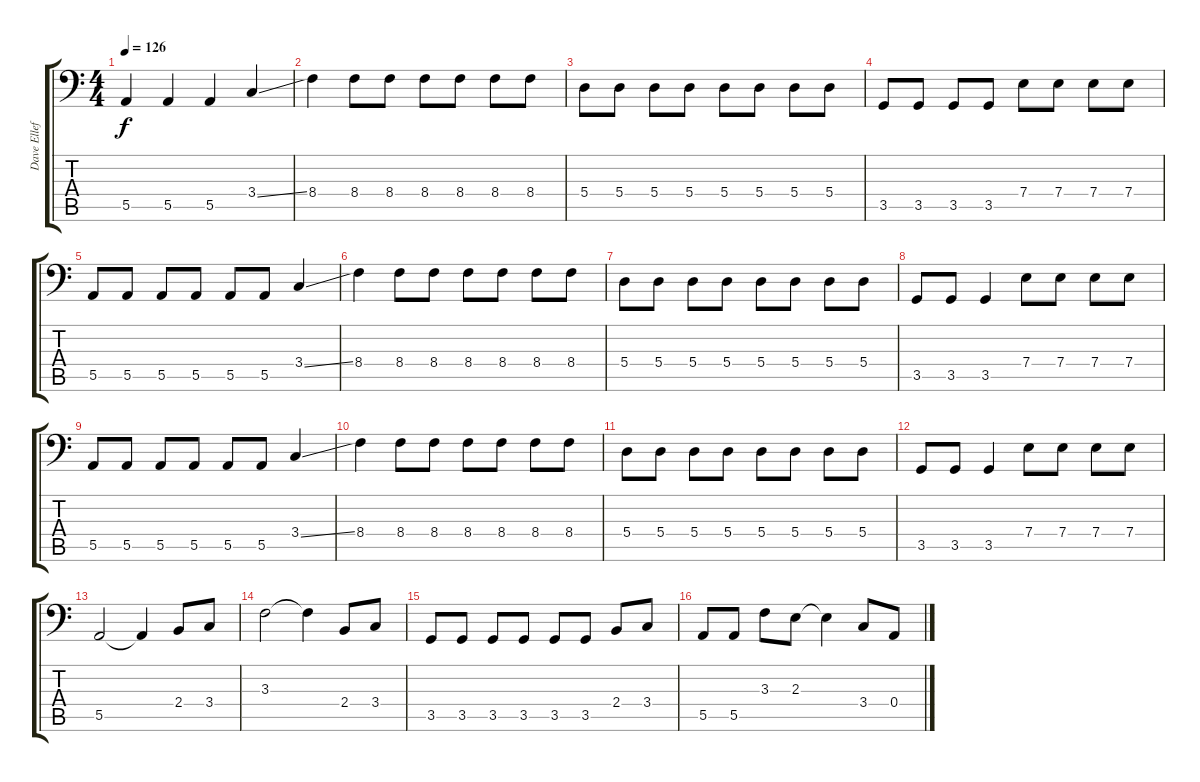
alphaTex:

\track ("Dave Ellefson (Guitar)" "Dave Ellef") {instrument electricguitarclean}
\staff {score tabs}
\tuning (B2 G2 D2 A1 E1 B0) {hide}
\ts (4 4)
\tempo 126
\clef f4
\ks c
5.5.4{dy f} 5.5.4 5.5.4 3.4{ss}.4 |
8.4.4 8.4.8 8.4.8 8.4.8 8.4.8 8.4.8 8.4.8 |
5.4.8 5.4.8 5.4.8 5.4.8 5.4.8 5.4.8 5.4.8 5.4.8 |
3.5.8 3.5.8 3.5.8 3.5.8 7.4.8 7.4.8 7.4.8 7.4.8 |
5.5.8 5.5.8 5.5.8 5.5.8 5.5.8 5.5.8 3.4{ss}.4 |
8.4.4 8.4.8 8.4.8 8.4.8 8.4.8 8.4.8 8.4.8 |
5.4.8 5.4.8 5.4.8 5.4.8 5.4.8 5.4.8 5.4.8 5.4.8 |
3.5.8 3.5.8 3.5.4 7.4.8 7.4.8 7.4.8 7.4.8 |
5.5.8 5.5.8 5.5.8 5.5.8 5.5.8 5.5.8 3.4{ss}.4 |
8.4.4 8.4.8 8.4.8 8.4.8 8.4.8 8.4.8 8.4.8 |
5.4.8 5.4.8 5.4.8 5.4.8 5.4.8 5.4.8 5.4.8 5.4.8 |
3.5.8 3.5.8 3.5.4 7.4.8 7.4.8 7.4.8 7.4.8 |
5.5.2 5.5{t}.4 2.4.8 3.4.8 |
3.3.2 3.3{t}.4 2.4.8 3.4.8 |
3.5.8 3.5.8 3.5.8 3.5.8 3.5.8 3.5.8 2.4.8 3.4.8 |
5.5.8 5.5.8 3.3.8 2.3.8 2.3{t}.4 3.4.8 0.4.8
